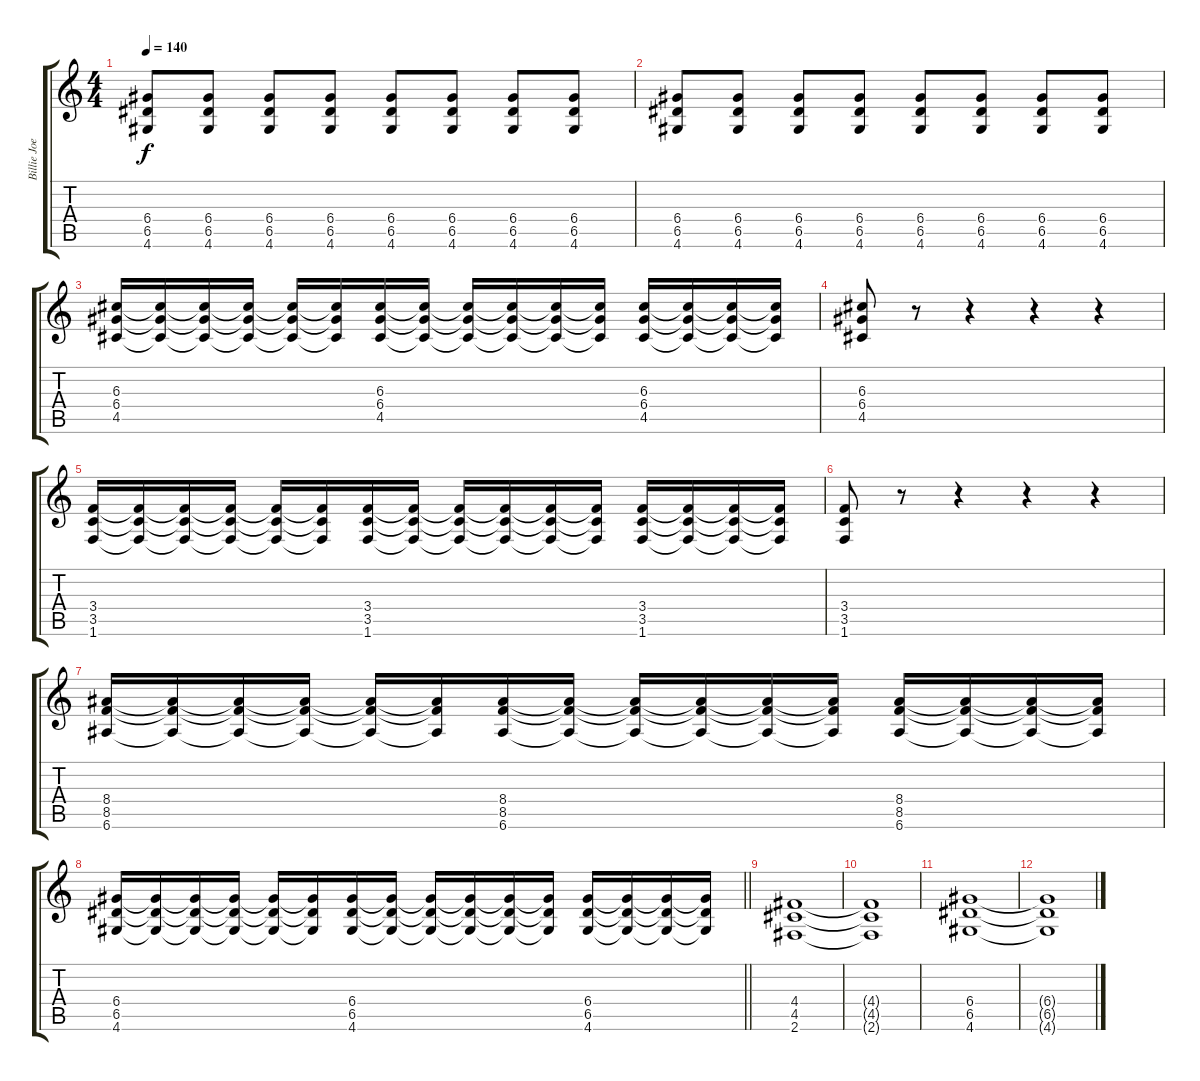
\track ("Billie Joe" "Billie Joe") {instrument distortionguitar}
\staff {score tabs}
\tuning (E4 B3 G3 D3 A2 E2) {hide}
\ts (4 4)
\tempo 140
\clef g2
\ks c
(6.4 6.5 4.6).8{dy f} (6.4 6.5 4.6).8 (6.4 6.5 4.6).8 (6.4 6.5 4.6).8 (6.4 6.5 4.6).8 (6.4 6.5 4.6).8 (6.4 6.5 4.6).8 (6.4 6.5 4.6).8 |
(6.4 6.5 4.6).8 (6.4 6.5 4.6).8 (6.4 6.5 4.6).8 (6.4 6.5 4.6).8 (6.4 6.5 4.6).8 (6.4 6.5 4.6).8 (6.4 6.5 4.6).8 (6.4 6.5 4.6).8 |
(6.3 6.4 4.5).16 (6.3{t} 6.4{t} 4.5{t}).16 (6.3{t} 6.4{t} 4.5{t}).16 (6.3{t} 6.4{t} 4.5{t}).16 (6.3{t} 6.4{t} 4.5{t}).16 (6.3{t} 6.4{t} 4.5{t}).16 (6.3 6.4 4.5).16 (6.3{t} 6.4{t} 4.5{t}).16 (6.3{t} 6.4{t} 4.5{t}).16 (6.3{t} 6.4{t} 4.5{t}).16 (6.3{t} 6.4{t} 4.5{t}).16 (6.3{t} 6.4{t} 4.5{t}).16 (6.3 6.4 4.5).16 (6.3{t} 6.4{t} 4.5{t}).16 (6.3{t} 6.4{t} 4.5{t}).16 (6.3{t} 6.4{t} 4.5{t}).16 |
(6.3 6.4 4.5).8 r.8 r.4 r.4 r.4 |
(3.4 3.5 1.6).16 (3.4{t} 3.5{t} 1.6{t}).16 (3.4{t} 3.5{t} 1.6{t}).16 (3.4{t} 3.5{t} 1.6{t}).16 (3.4{t} 3.5{t} 1.6{t}).16 (3.4{t} 3.5{t} 1.6{t}).16 (3.4 3.5 1.6).16 (3.4{t} 3.5{t} 1.6{t}).16 (3.4{t} 3.5{t} 1.6{t}).16 (3.4{t} 3.5{t} 1.6{t}).16 (3.4{t} 3.5{t} 1.6{t}).16 (3.4{t} 3.5{t} 1.6{t}).16 (3.4 3.5 1.6).16 (3.4{t} 3.5{t} 1.6{t}).16 (3.4{t} 3.5{t} 1.6{t}).16 (3.4{t} 3.5{t} 1.6{t}).16 |
(3.4 3.5 1.6).8 r.8 r.4 r.4 r.4 |
(8.4 8.5 6.6).16 (8.4{t} 8.5{t} 6.6{t}).16 (8.4{t} 8.5{t} 6.6{t}).16 (8.4{t} 8.5{t} 6.6{t}).16 (8.4{t} 8.5{t} 6.6{t}).16 (8.4{t} 8.5{t} 6.6{t}).16 (8.4 8.5 6.6).16 (8.4{t} 8.5{t} 6.6{t}).16 (8.4{t} 8.5{t} 6.6{t}).16 (8.4{t} 8.5{t} 6.6{t}).16 (8.4{t} 8.5{t} 6.6{t}).16 (8.4{t} 8.5{t} 6.6{t}).16 (8.4 8.5 6.6).16 (8.4{t} 8.5{t} 6.6{t}).16 (8.4{t} 8.5{t} 6.6{t}).16 (8.4{t} 8.5{t} 6.6{t}).16 |
\barLineRight lightlight
(6.4 6.5 4.6).16 (6.4{t} 6.5{t} 4.6{t}).16 (6.4{t} 6.5{t} 4.6{t}).16 (6.4{t} 6.5{t} 4.6{t}).16 (6.4{t} 6.5{t} 4.6{t}).16 (6.4{t} 6.5{t} 4.6{t}).16 (6.4 6.5 4.6).16 (6.4{t} 6.5{t} 4.6{t}).16 (6.4{t} 6.5{t} 4.6{t}).16 (6.4{t} 6.5{t} 4.6{t}).16 (6.4{t} 6.5{t} 4.6{t}).16 (6.4{t} 6.5{t} 4.6{t}).16 (6.4 6.5 4.6).16 (6.4{t} 6.5{t} 4.6{t}).16 (6.4{t} 6.5{t} 4.6{t}).16 (6.4{t} 6.5{t} 4.6{t}).16 |
(4.4 4.5 2.6).1 |
(4.4{t} 4.5{t} 2.6{t}).1 |
(6.4 6.5 4.6).1 |
(6.4{t} 6.5{t} 4.6{t}).1
